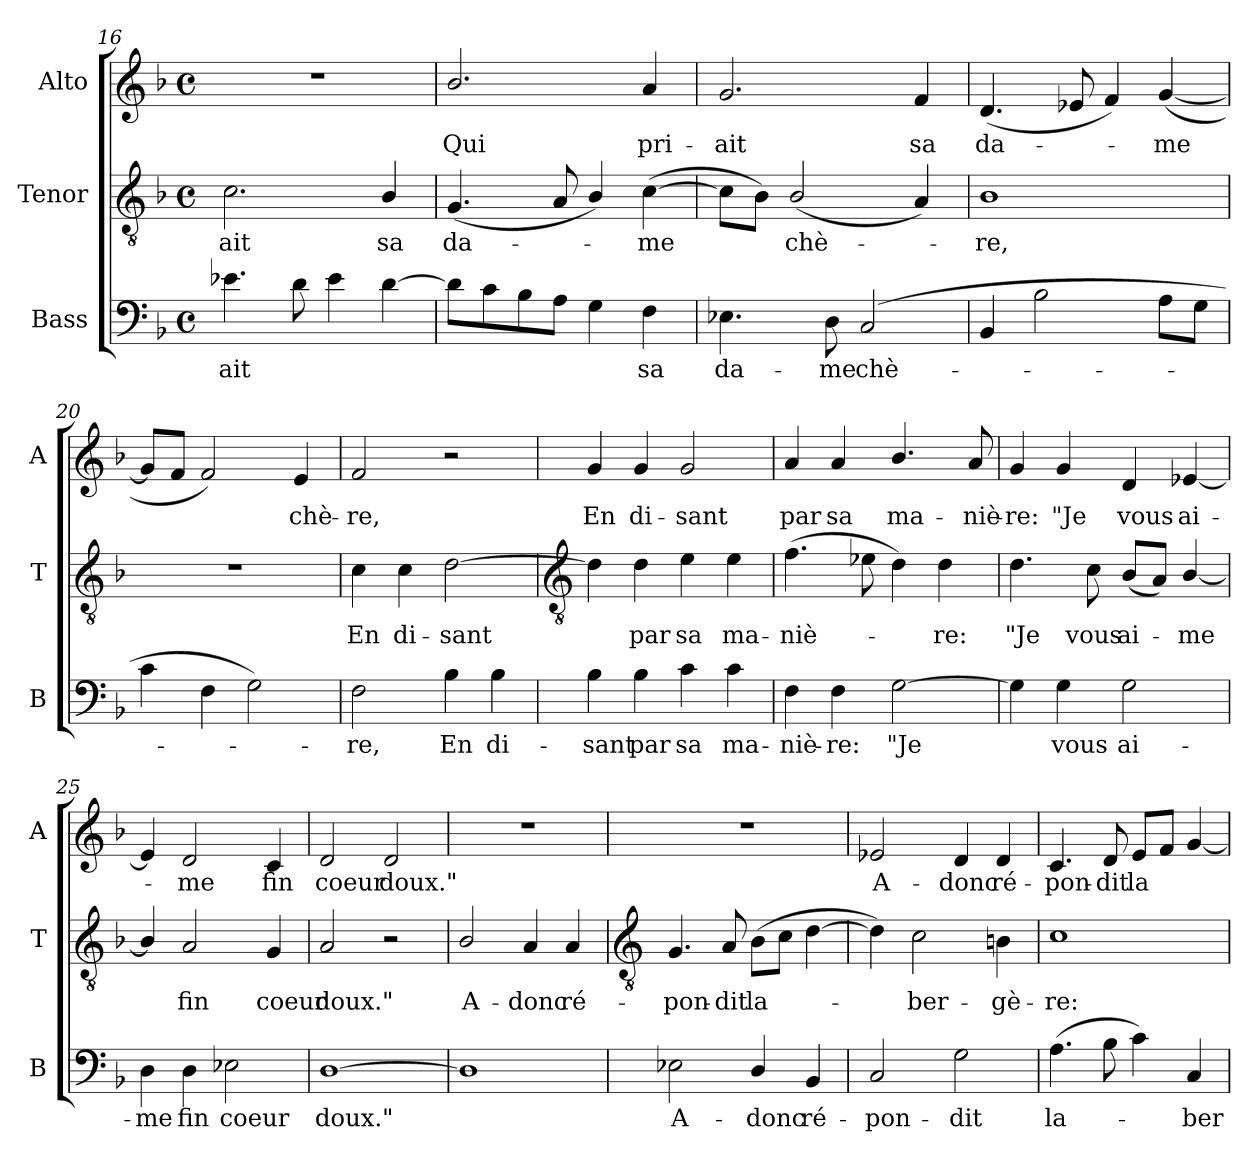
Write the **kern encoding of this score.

**kern	**text	**kern	**text	**kern	**text
*part3	*part3	*part2	*part2	*part1	*part1
*staff3	*staff3	*staff2	*staff2	*staff1	*staff1
*I"Bass	*	*I"Tenor	*	*I"Alto	*
*I'B	*	*I'T	*	*I'A	*
!!LO:LB:g=z
*clefF4	*	*clefGv2	*	*clefG2	*
*k[b-]	*	*k[b-]	*	*k[b-]	*
*F:	*	*F:	*	*F:	*
*M4/4	*	*M4/4	*	*M4/4	*
*met(c)	*	*met(c)	*	*met(c)	*
=16	=16	=16	=16	=16	=16
!	!LO:LY:b	!	!LO:LY:b	!	!
4.e-X	-ait	2.c	-ait	1r	.
8d	.	.	.	.	.
4e-	.	.	.	.	.
!	!	!	!LO:LY:b	!	!
[4d	.	4B-/	sa	.	.
=17	=17	=17	=17	=17	=17
!	!	!	!LO:LY:b	!	!LO:LY:b
8dL]	.	(<4.G	da-	2.b-/	Qui
8c	.	.	.	.	.
8B-	.	.	.	.	.
8AJ	.	8A	.	.	.
4G	.	4B-/)	.	.	.
!	!LO:LY:b	!	!LO:LY:b	!	!LO:LY:b
4F	sa	(>[4c	me	4a	pri-
=18	=18	=18	=18	=18	=18
!	!LO:LY:b	!	!	!	!LO:LY:b
4.E-X	da-	8cL]	.	2.g	-ait
.	.	8B-J)	.	.	.
!	!	!	!LO:LY:b	!	!
.	.	(<2B-/	chè-	.	.
!	!LO:LY:b	!	!	!	!
8D	-me	.	.	.	.
!	!LO:LY:b	!	!	!	!
(>2C	chè-	.	.	.	.
!	!	!	!	!	!LO:LY:b
.	.	4A)	.	4f	sa
=19	=19	=19	=19	=19	=19
!	!	!	!LO:LY:b	!	!LO:LY:b
4BB-	.	1B-	re,	(<4.d	da-
2B-	.	.	.	.	.
.	.	.	.	8e-X	.
.	.	.	.	4f)	.
!	!	!	!	!	!LO:LY:b
8AL	.	.	.	(<[4g	me
8GJ	.	.	.	.	.
=20	=20	=20	=20	=20	=20
4c	.	1r	.	8gL]	.
.	.	.	.	8fJ	.
4F	.	.	.	2f)	.
2G)	.	.	.	.	.
!	!	!	!	!	!LO:LY:b
.	.	.	.	4e	chè-
=21	=21	=21	=21	=21	=21
!	!LO:LY:b	!	!LO:LY:b	!	!LO:LY:b
2F	re,	4c	En	2f	-re,
!	!	!	!LO:LY:b	!	!
.	.	4c	di-	.	.
!	!LO:LY:b	!	!LO:LY:b	!	!
4B-	En	[2d	-sant	2r	.
!	!LO:LY:b	!	!	!	!
4B-	di-	.	.	.	.
!!LO:LB:g=z
=22	=22	=22	=22	=22	=22
*	*	*clefGv2	*	*	*
!	!LO:LY:b	!	!	!	!LO:LY:b
4B-	-sant	4d]	.	4g	En
!	!LO:LY:b	!	!LO:LY:b	!	!LO:LY:b
4B-	par	4d	par	4g	di-
!	!LO:LY:b	!	!LO:LY:b	!	!LO:LY:b
4c	sa	4e	sa	2g	-sant
!	!LO:LY:b	!	!LO:LY:b	!	!
4c	ma-	4e	ma-	.	.
=23	=23	=23	=23	=23	=23
!	!LO:LY:b	!	!LO:LY:b	!	!LO:LY:b
4F	-niè-	(>4.f	-niè-	4a	par
!	!LO:LY:b	!	!	!	!LO:LY:b
4F	-re:	.	.	4a	sa
.	.	8e-X	.	.	.
!	!LO:LY:b	!	!	!	!LO:LY:b
[2G	"Je	4d)	.	4.b-/	ma-
!	!	!	!LO:LY:b	!	!
.	.	4d	re:	.	.
!	!	!	!	!	!LO:LY:b
.	.	.	.	8a	-niè-
=24	=24	=24	=24	=24	=24
!	!	!	!LO:LY:b	!	!LO:LY:b
4G]	.	4.d	"Je	4g	-re:
!	!LO:LY:b	!	!	!	!LO:LY:b
4G	vous	.	.	4g	"Je
!	!	!	!LO:LY:b	!	!
.	.	8c	vous	.	.
!	!LO:LY:b	!	!LO:LY:b	!	!LO:LY:b
2G	ai-	(<8B-L	ai-	4d	vous
.	.	8AJ)	.	.	.
!	!	!	!LO:LY:b	!	!LO:LY:b
.	.	[4B-/	me	[4e-X	ai-
=25	=25	=25	=25	=25	=25
!	!LO:LY:b	!	!	!	!
4D	-me	4B-/]	.	4e-]	.
!	!LO:LY:b	!	!LO:LY:b	!	!LO:LY:b
4D	fin	2A	fin	2d	me
!	!LO:LY:b	!	!	!	!
2E-X	coeur	.	.	.	.
!	!	!	!LO:LY:b	!	!LO:LY:b
.	.	4G	coeur	4c	fin
=26	=26	=26	=26	=26	=26
!	!LO:LY:b	!	!LO:LY:b	!	!LO:LY:b
[1D	doux."	2A	doux."	2d	coeur
!	!	!	!	!	!LO:LY:b
.	.	2r	.	2d	doux."
=27	=27	=27	=27	=27	=27
!	!	!	!LO:LY:b	!	!
1D]	.	2B-/	A-	1r	.
!	!	!	!LO:LY:b	!	!
.	.	4A	-donc	.	.
!	!	!	!LO:LY:b	!	!
.	.	4A	ré-	.	.
!!LO:LB:g=z
=28	=28	=28	=28	=28	=28
*	*	*clefGv2	*	*	*
!	!LO:LY:b	!	!LO:LY:b	!	!
2E-X	A-	4.G	-pon-	1r	.
!	!	!	!LO:LY:b	!	!
.	.	8A	-dit	.	.
!	!LO:LY:b	!	!LO:LY:b	!	!
4D/	-donc	(>8B-L	la-	.	.
.	.	8cJ	.	.	.
!	!LO:LY:b	!	!	!	!
4BB-	ré-	[4d	.	.	.
=29	=29	=29	=29	=29	=29
!	!LO:LY:b	!	!	!	!LO:LY:b
2C	-pon-	4d])	.	2e-X	A-
!	!	!	!LO:LY:b	!	!
.	.	2c	ber-	.	.
!	!LO:LY:b	!	!	!	!LO:LY:b
2G	-dit	.	.	4d	-donc
!	!	!	!LO:LY:b	!	!LO:LY:b
.	.	4Bn	-gè-	4d	ré-
=30	=30	=30	=30	=30	=30
!	!LO:LY:b	!	!LO:LY:b	!	!LO:LY:b
(>4.A	la-	1c	-re:	4.c	-pon-
!	!	!	!	!	!LO:LY:b
8B-	.	.	.	8d	-dit
!	!	!	!	!	!LO:LY:b
4c)	.	.	.	8eL	la
.	.	.	.	8fJ	.
!	!LO:LY:b	!	!	!	!
4C	ber-	.	.	[4g	.
=	=	=	=	=	=
*-	*-	*-	*-	*-	*-
